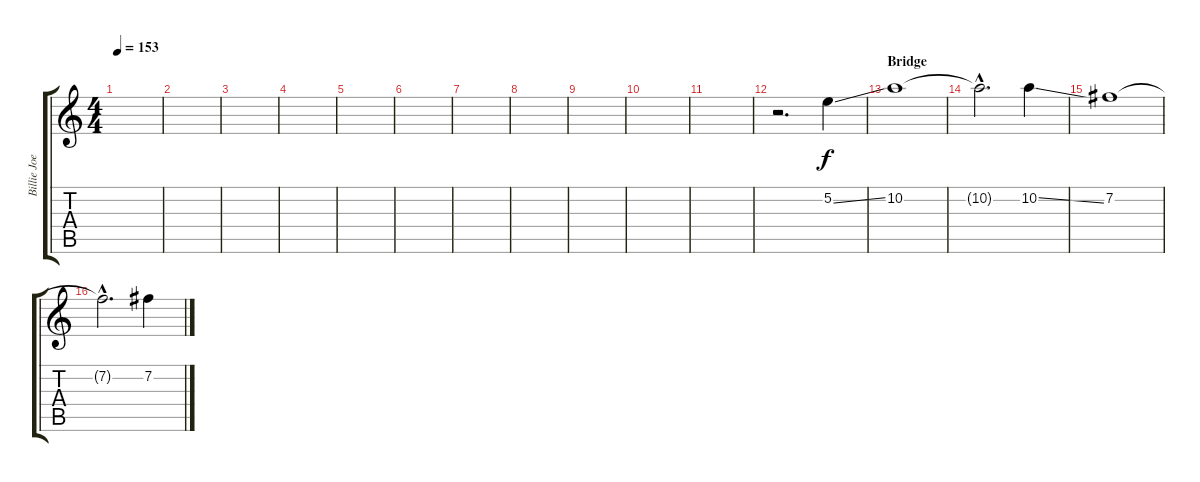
\track ("Billie Joe Armstrong (Solo Guitar)" "Billie Joe") {instrument distortionguitar}
\staff {score tabs}
\tuning (E4 B3 G3 D3 A2 E2) {hide}
\ts (4 4)
\tempo 153
\clef g2
\ks c
|
|
|
|
|
|
|
|
|
|
|
r.2{d} 5.2{ss}.4{instrument electricguitarjazz} |
\section ("" "Bridge")
10.2.1 |
10.2{hac t}.2{d} 10.2{ss}.4 |
7.2.1 |
7.2{hac t}.2{d} 7.2{ss}.4
